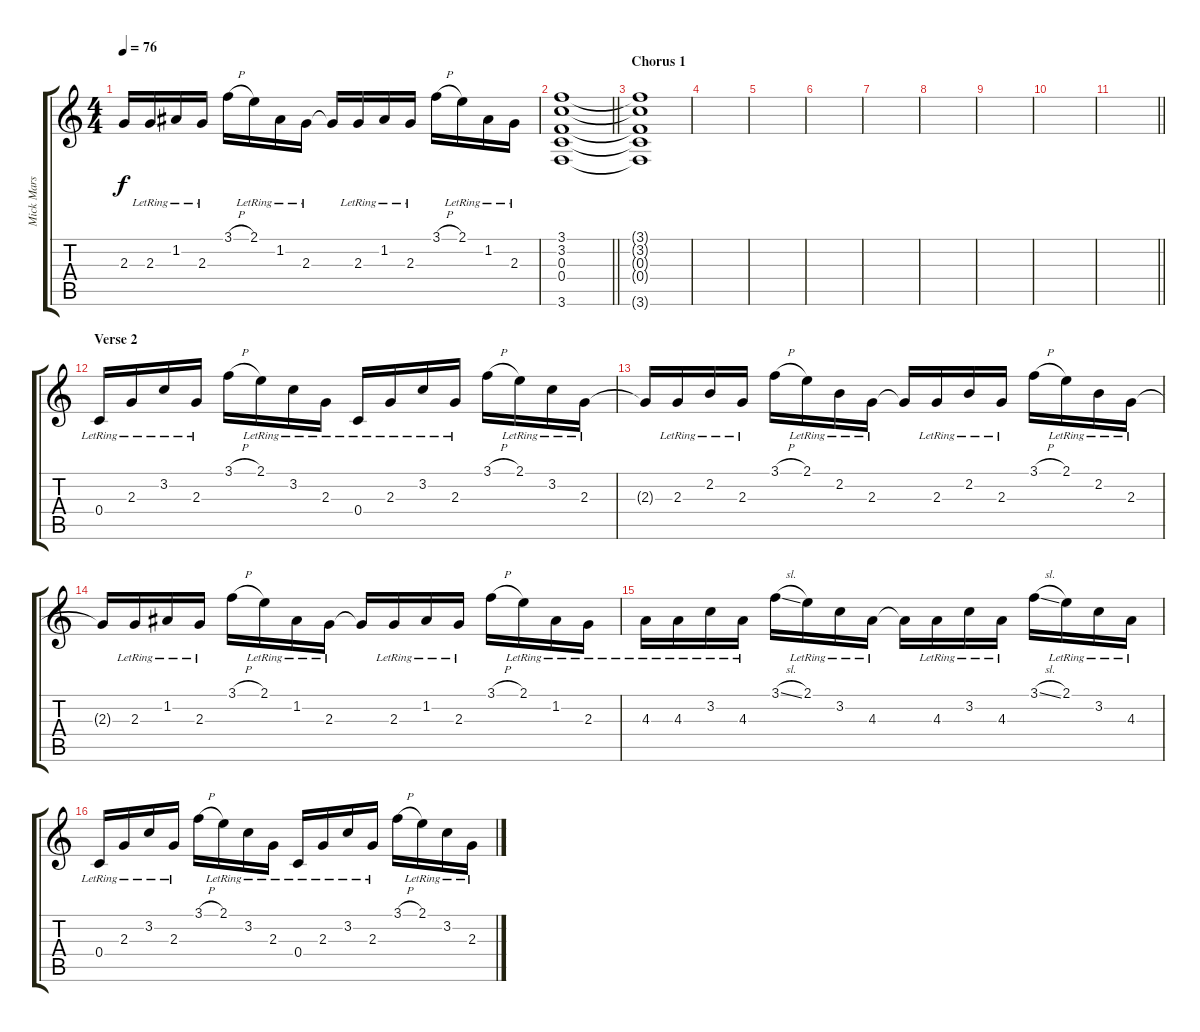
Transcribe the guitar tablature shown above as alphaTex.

\track ("Mick Mars Acoustic" "Mick Mars ") {mute instrument acousticguitarsteel}
\staff {score tabs}
\tuning (D4 A3 F3 C3 G2 D2) {hide}
\ts (4 4)
\tempo 76
\clef g2
\ks c
2.3{t}.16{dy f} 2.3{lr}.16 1.2{lr}.16 2.3{lr}.16 3.1{h}.16 2.1{lr}.16 1.2{lr}.16 2.3{lr}.16 2.3{t}.16 2.3{lr}.16 1.2{lr}.16 2.3{lr}.16 3.1{h}.16 2.1{lr}.16 1.2{lr}.16 2.3{lr}.16 |
\barLineRight lightlight
(3.1 3.2 0.3 0.4 3.6).1 |
\section ("" "Chorus 1")
(3.1{t} 3.2{t} 0.3{t} 0.4{t} 3.6{t}).1 |
|
|
|
|
|
|
|
\barLineRight lightlight
|
\section ("" "Verse 2")
0.4{lr}.16 2.3{lr}.16 3.2{lr}.16 2.3{lr}.16 3.1{h}.16 2.1{lr}.16 3.2{lr}.16 2.3{lr}.16 0.4{lr}.16 2.3{lr}.16 3.2{lr}.16 2.3{lr}.16 3.1{h}.16 2.1{lr}.16 3.2{lr}.16 2.3{lr}.16 |
2.3{t}.16 2.3{lr}.16 2.2{lr}.16 2.3{lr}.16 3.1{h}.16 2.1{lr}.16 2.2{lr}.16 2.3{lr}.16 2.3{t}.16 2.3{lr}.16 2.2{lr}.16 2.3{lr}.16 3.1{h}.16 2.1{lr}.16 2.2{lr}.16 2.3{lr}.16 |
2.3{t}.16 2.3{lr}.16 1.2{lr}.16 2.3{lr}.16 3.1{h}.16 2.1{lr}.16 1.2{lr}.16 2.3{lr}.16 2.3{t}.16 2.3{lr}.16 1.2{lr}.16 2.3{lr}.16 3.1{h}.16 2.1{lr}.16 1.2{lr}.16 2.3{lr}.16 |
4.3{lr}.16 4.3{lr}.16 3.2{lr}.16 4.3{lr}.16 3.1{sl}.16 2.1{lr}.16 3.2{lr}.16 4.3{lr}.16 4.3{t}.16 4.3{lr}.16 3.2{lr}.16 4.3{lr}.16 3.1{sl}.16 2.1{lr}.16 3.2{lr}.16 4.3{lr}.16 |
0.4{lr}.16 2.3{lr}.16 3.2{lr}.16 2.3{lr}.16 3.1{h}.16 2.1{lr}.16 3.2{lr}.16 2.3{lr}.16 0.4{lr}.16 2.3{lr}.16 3.2{lr}.16 2.3{lr}.16 3.1{h}.16 2.1{lr}.16 3.2{lr}.16 2.3{lr}.16
